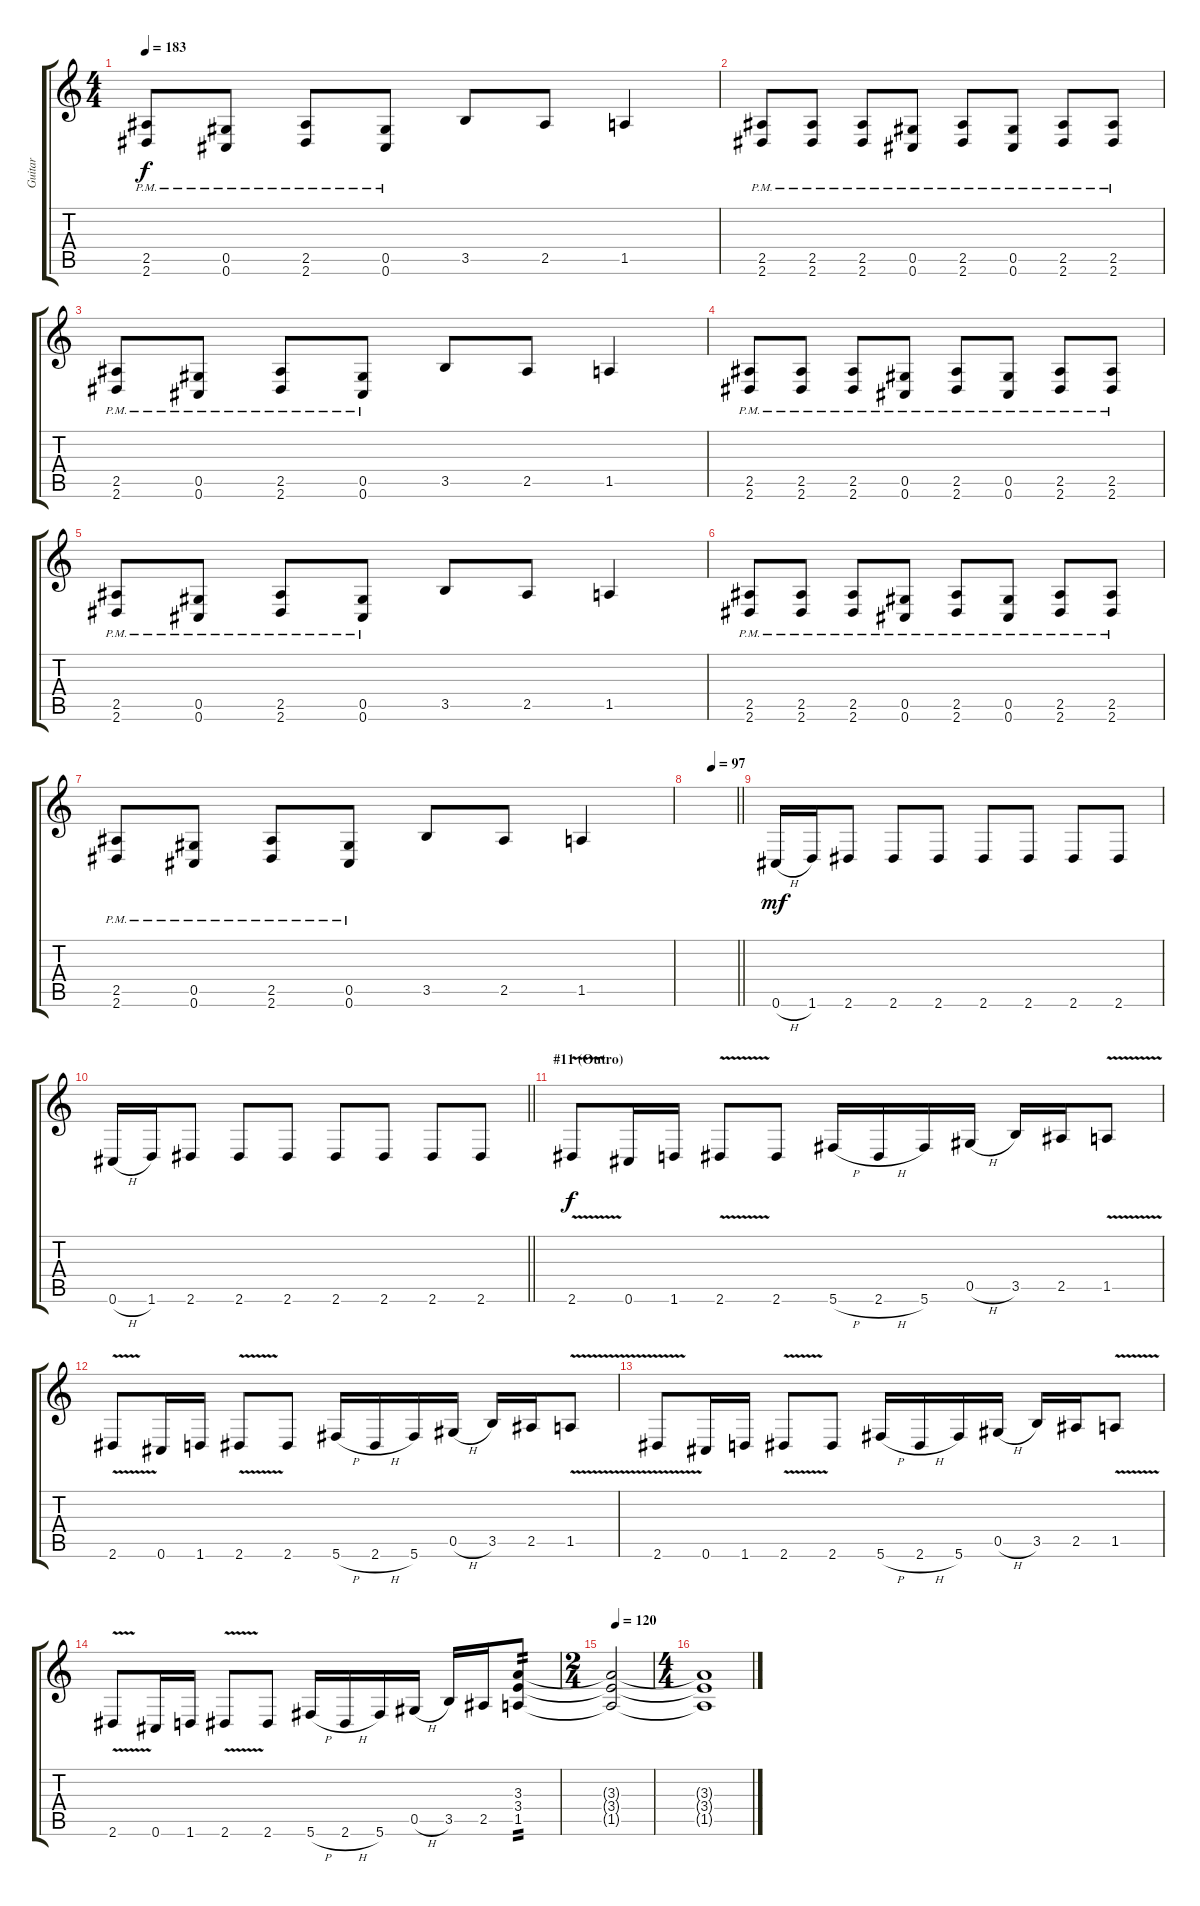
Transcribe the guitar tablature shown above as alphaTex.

\track ("Guitar" "Guitar") {instrument distortionguitar}
\staff {score tabs}
\tuning (Eb4 Bb3 Gb3 Db3 Ab2 Db2) {hide}
\ts (4 4)
\tempo 183
\clef g2
\ks c
(2.5{pm} 2.6{pm}).8{dy f} (0.5{pm} 0.6{pm}).8 (2.5{pm} 2.6{pm}).8 (0.5{pm} 0.6{pm}).8 3.5.8 2.5.8 1.5.4 |
(2.5{pm} 2.6{pm}).8 (2.5{pm} 2.6{pm}).8 (2.5{pm} 2.6{pm}).8 (0.5{pm} 0.6{pm}).8 (2.5{pm} 2.6{pm}).8 (0.5{pm} 0.6{pm}).8 (2.5{pm} 2.6{pm}).8 (2.5{pm} 2.6{pm}).8 |
(2.5{pm} 2.6{pm}).8 (0.5{pm} 0.6{pm}).8 (2.5{pm} 2.6{pm}).8 (0.5{pm} 0.6{pm}).8 3.5.8 2.5.8 1.5.4 |
(2.5{pm} 2.6{pm}).8 (2.5{pm} 2.6{pm}).8 (2.5{pm} 2.6{pm}).8 (0.5{pm} 0.6{pm}).8 (2.5{pm} 2.6{pm}).8 (0.5{pm} 0.6{pm}).8 (2.5{pm} 2.6{pm}).8 (2.5{pm} 2.6{pm}).8 |
(2.5{pm} 2.6{pm}).8 (0.5{pm} 0.6{pm}).8 (2.5{pm} 2.6{pm}).8 (0.5{pm} 0.6{pm}).8 3.5.8 2.5.8 1.5.4 |
(2.5{pm} 2.6{pm}).8 (2.5{pm} 2.6{pm}).8 (2.5{pm} 2.6{pm}).8 (0.5{pm} 0.6{pm}).8 (2.5{pm} 2.6{pm}).8 (0.5{pm} 0.6{pm}).8 (2.5{pm} 2.6{pm}).8 (2.5{pm} 2.6{pm}).8 |
(2.5{pm} 2.6{pm}).8 (0.5{pm} 0.6{pm}).8 (2.5{pm} 2.6{pm}).8 (0.5{pm} 0.6{pm}).8 3.5.8 2.5.8 1.5.4 |
\tempo (97 0.5)
\barLineRight lightlight
|
0.6{h}.16{dy mf} 1.6.16 2.6.8 2.6.8 2.6.8 2.6.8 2.6.8 2.6.8 2.6.8 |
\barLineRight lightlight
0.6{h}.16 1.6.16 2.6.8 2.6.8 2.6.8 2.6.8 2.6.8 2.6.8 2.6.8 |
\section ("" "#11 (Outro)")
2.6{v}.8{dy f} 0.6.16 1.6.16 2.6{v}.8 2.6.8 5.6{h}.16 2.6{h}.16 5.6.16 0.5{h}.16 3.5.16 2.5.16 1.5{v}.8 |
2.6{v}.8 0.6.16 1.6.16 2.6{v}.8 2.6.8 5.6{h}.16 2.6{h}.16 5.6.16 0.5{h}.16 3.5.16 2.5.16 1.5{v}.8 |
2.6{v}.8 0.6.16 1.6.16 2.6{v}.8 2.6.8 5.6{h}.16 2.6{h}.16 5.6.16 0.5{h}.16 3.5.16 2.5.16 1.5{v}.8 |
2.6{v}.8 0.6.16 1.6.16 2.6{v}.8 2.6.8 5.6{h}.16 2.6{h}.16 5.6.16 0.5{h}.16 3.5.16 2.5.16 (3.3 3.4 1.5).8{tp 2} |
\ts (2 4)
\tempo (120 0.125)
(3.3{t} 3.4{t} 1.5{t}).2 |
\ts (4 4)
(3.3{t} 3.4{t} 1.5{t}).1
